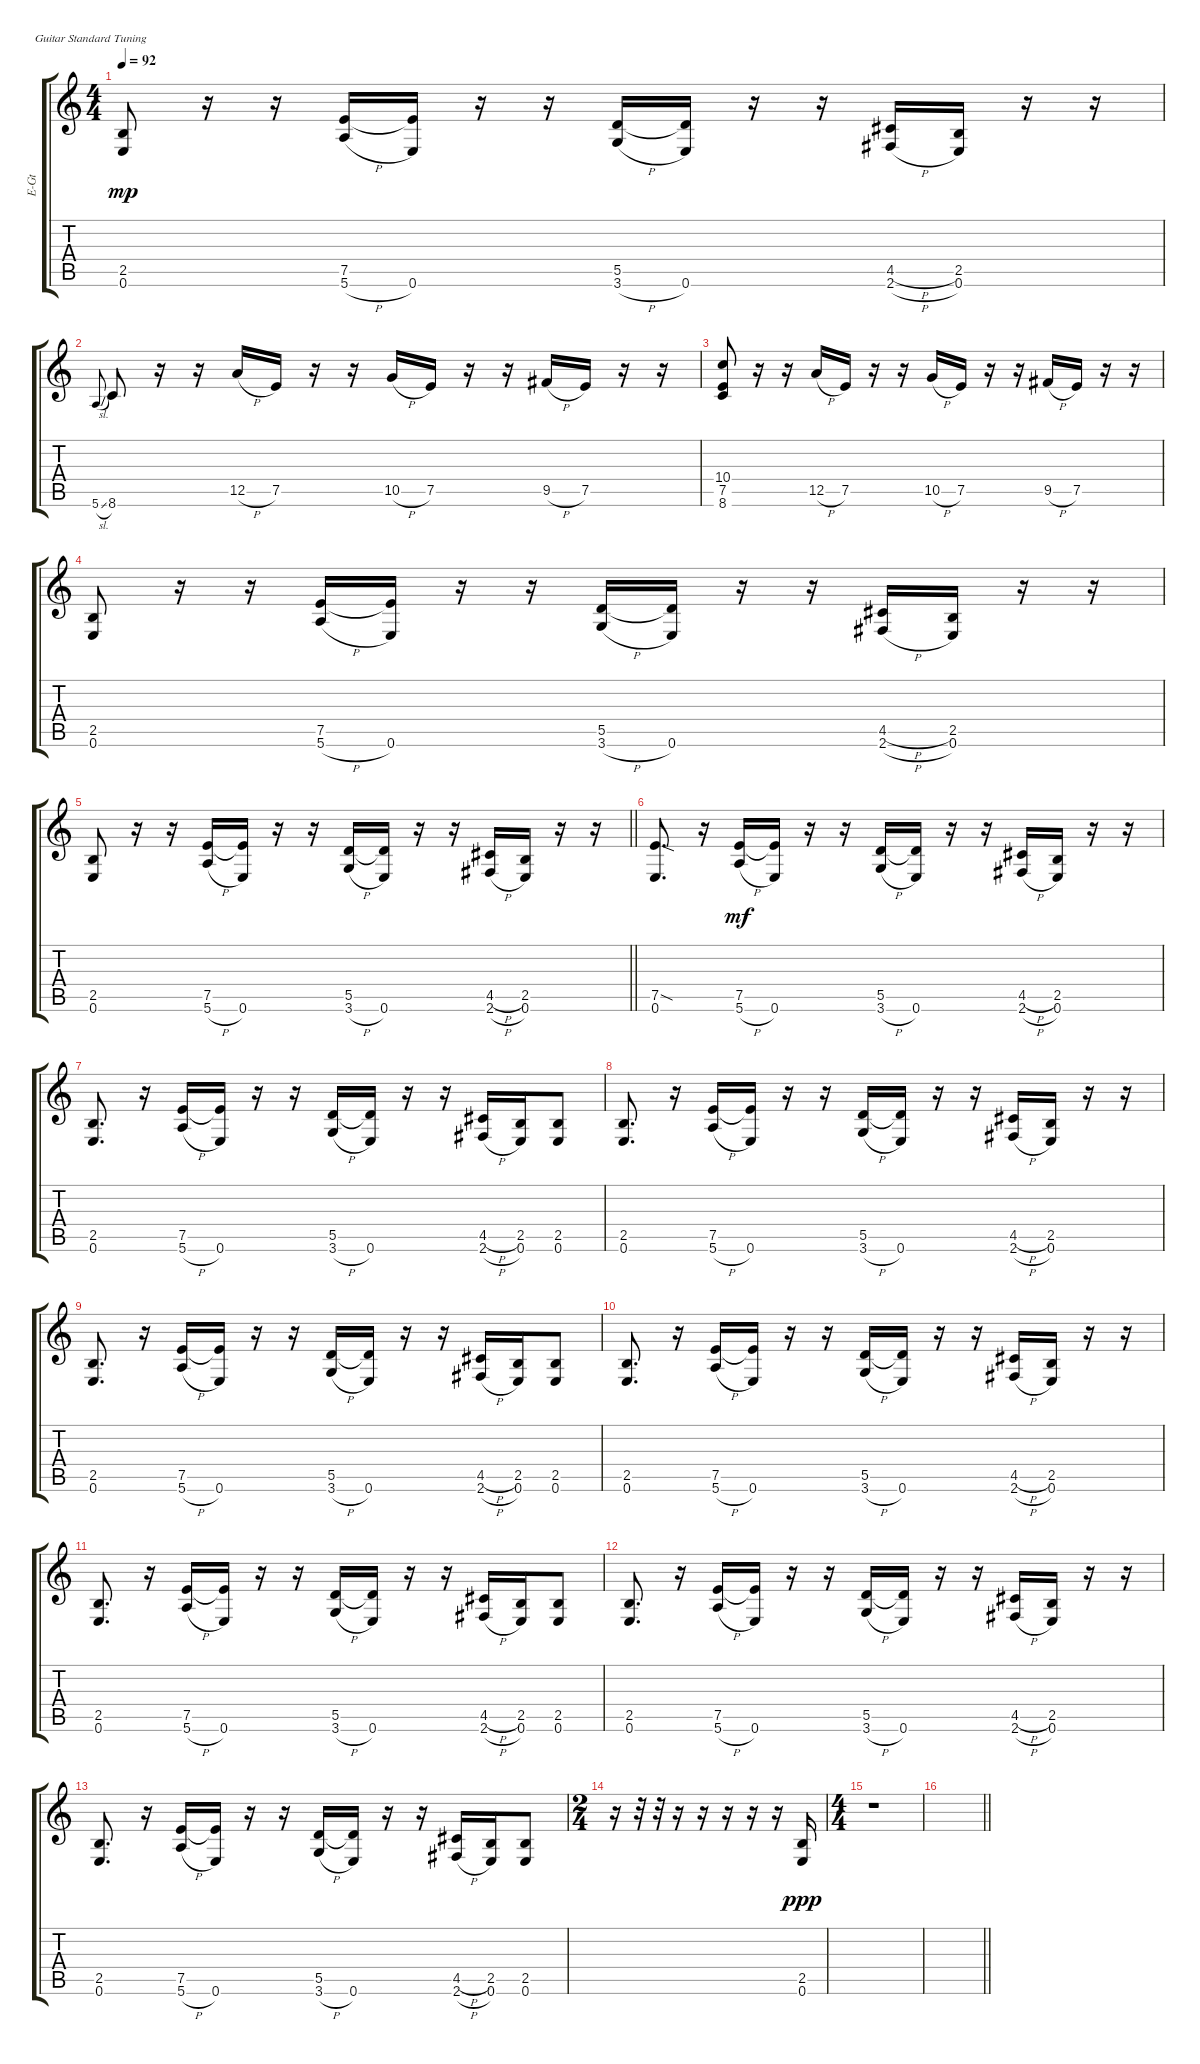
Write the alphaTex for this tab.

\track ("Rhythm chord doubling" "E-Gt") {instrument distortionguitar}
\staff {score tabs}
\tuning (E4 B3 G3 D3 A2 E2)
\ts (4 4)
\tempo 92
\clef g2
\ks c
(2.5 0.6).8{dy mp} r.16 r.16 (7.5 5.6{h}).16 (7.5{t} 0.6).16 r.16 r.16 (5.5 3.6{h}).16 (5.5{t} 0.6).16 r.16 r.16 (4.5{h} 2.6{h}).16 (2.5 0.6).16 r.16 r.16 |
5.6{sl}.8{gr onbeat} 8.6.8 r.16 r.16 12.5{h}.16 7.5.16 r.16 r.16 10.5{h}.16 7.5.16 r.16 r.16 9.5{h}.16 7.5.16 r.16 r.16 |
(10.4 7.5 8.6).8 r.16 r.16 12.5{h}.16 7.5.16 r.16 r.16 10.5{h}.16 7.5.16 r.16 r.16 9.5{h}.16 7.5.16 r.16 r.16 |
(2.5 0.6).8 r.16 r.16 (7.5 5.6{h}).16 (7.5{t} 0.6).16 r.16 r.16 (5.5 3.6{h}).16 (5.5{t} 0.6).16 r.16 r.16 (4.5{h} 2.6{h}).16 (2.5 0.6).16 r.16 r.16 |
\barLineRight lightlight
(2.5 0.6).8 r.16 r.16 (7.5 5.6{h}).16 (7.5{t} 0.6).16 r.16 r.16 (5.5 3.6{h}).16 (5.5{t} 0.6).16 r.16 r.16 (4.5{h} 2.6{h}).16 (2.5 0.6).16 r.16 r.16 |
(7.5{sod} 0.6).8{d} r.16 (7.5 5.6{h}).16{dy mf} (7.5{t} 0.6).16 r.16 r.16 (5.5 3.6{h}).16 (5.5{t} 0.6).16 r.16 r.16 (4.5{h} 2.6{h}).16 (2.5 0.6).16 r.16 r.16 |
(2.5 0.6).8{d} r.16 (7.5 5.6{h}).16 (7.5{t} 0.6).16 r.16 r.16 (5.5 3.6{h}).16 (5.5{t} 0.6).16 r.16 r.16 (4.5{h} 2.6{h}).16 (2.5 0.6).16 (2.5 0.6).8 |
(2.5 0.6).8{d} r.16 (7.5 5.6{h}).16 (7.5{t} 0.6).16 r.16 r.16 (5.5 3.6{h}).16 (5.5{t} 0.6).16 r.16 r.16 (4.5{h} 2.6{h}).16 (2.5 0.6).16 r.16 r.16 |
(2.5 0.6).8{d} r.16 (7.5 5.6{h}).16 (7.5{t} 0.6).16 r.16 r.16 (5.5 3.6{h}).16 (5.5{t} 0.6).16 r.16 r.16 (4.5{h} 2.6{h}).16 (2.5 0.6).16 (2.5 0.6).8 |
(2.5 0.6).8{d} r.16 (7.5 5.6{h}).16 (7.5{t} 0.6).16 r.16 r.16 (5.5 3.6{h}).16 (5.5{t} 0.6).16 r.16 r.16 (4.5{h} 2.6{h}).16 (2.5 0.6).16 r.16 r.16 |
(2.5 0.6).8{d} r.16 (7.5 5.6{h}).16 (7.5{t} 0.6).16 r.16 r.16 (5.5 3.6{h}).16 (5.5{t} 0.6).16 r.16 r.16 (4.5{h} 2.6{h}).16 (2.5 0.6).16 (2.5 0.6).8 |
(2.5 0.6).8{d} r.16 (7.5 5.6{h}).16 (7.5{t} 0.6).16 r.16 r.16 (5.5 3.6{h}).16 (5.5{t} 0.6).16 r.16 r.16 (4.5{h} 2.6{h}).16 (2.5 0.6).16 r.16 r.16 |
(2.5 0.6).8{d} r.16 (7.5 5.6{h}).16 (7.5{t} 0.6).16 r.16 r.16 (5.5 3.6{h}).16 (5.5{t} 0.6).16 r.16 r.16 (4.5{h} 2.6{h}).16 (2.5 0.6).16 (2.5 0.6).8 |
\ts (2 4)
\beaming (8 2 2)
r.16 r.32 r.32 r.16 r.16 r.16 r.16 r.16 (2.5 0.6).16{dy ppp} |
\ts (4 4)
\beaming (8 2 2 2 2)
r.1 |
\barLineRight lightlight
